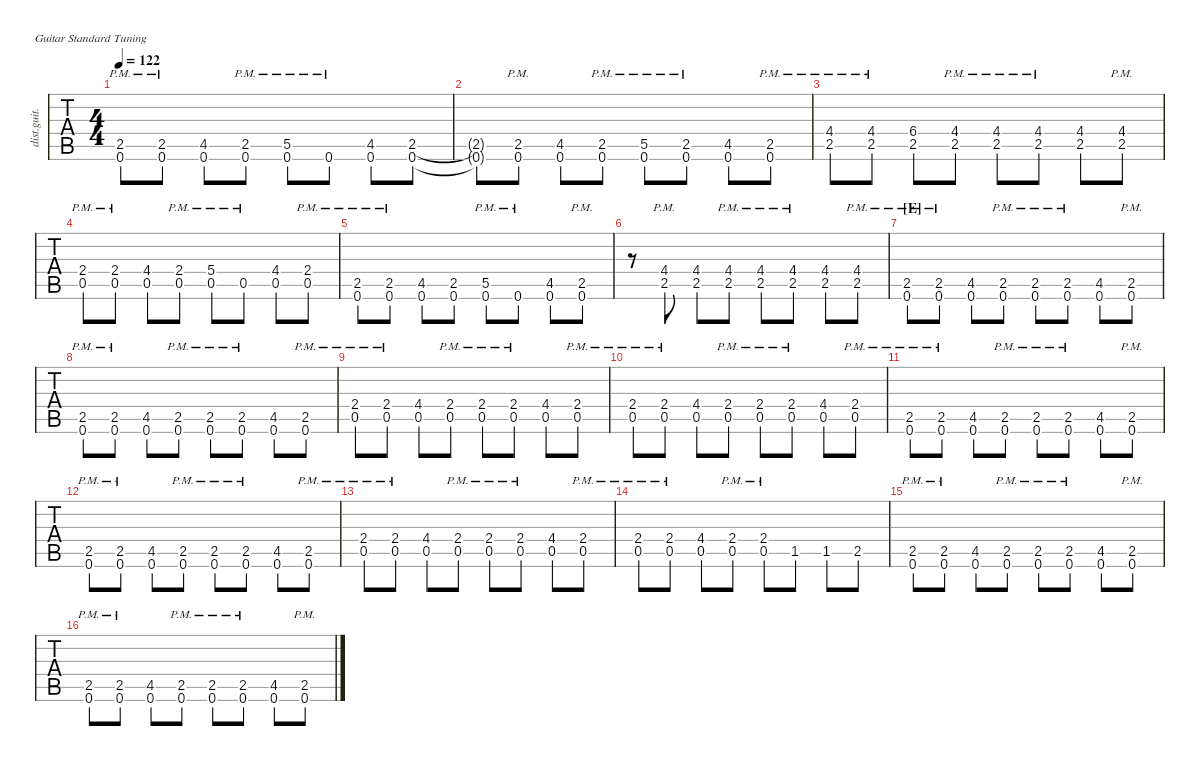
\defaultSystemsLayout 4
\hideDynamics
\bracketExtendMode nobrackets
\track ("2nd Guitar" "dist.guit.") {defaultSystemsLayout 4 instrument distortionguitar}
\staff {tabs}
\tuning (E4 B3 G3 D3 A2 E2)
\ts (4 4)
\tempo 122
\clef g2
\ks c
(2.5{pm} 0.6{pm}).8{dy mf} (2.5{pm} 0.6{pm}).8 (4.5{acc #} 0.6).8 (2.5{pm} 0.6{pm}).8 (5.5{pm} 0.6{pm}).8{dy f} 0.6{pm}.8{dy mf} (4.5{acc #} 0.6).8 (2.5 0.6).8 |
(2.5{t} 0.6{t}).8{dy f} (2.5 0.6{pm}).8{dy mf} (4.5{acc #} 0.6).8 (2.5{pm} 0.6{pm}).8 (5.5{pm} 0.6{pm}).8{dy f} (2.5{pm} 0.6{pm}).8{dy mf} (4.5{acc #} 0.6).8 (2.5{pm} 0.6{pm}).8 |
(4.4{pm acc #} 2.5{pm}).8 (4.4{pm acc #} 2.5{pm}).8 (6.4{acc #} 2.5).8{dy f} (4.4{pm acc #} 2.5{pm}).8{dy mf} (4.4{pm acc #} 2.5{pm}).8 (4.4{pm acc #} 2.5{pm}).8 (4.4{acc #} 2.5).8 (4.4{pm acc #} 2.5{pm}).8 |
(2.4{pm} 0.5{pm}).8 (2.4{pm} 0.5{pm}).8 (4.4{acc #} 0.5).8 (2.4{pm} 0.5{pm}).8 (5.4{pm} 0.5{pm}).8{dy f} 0.5{pm}.8{dy mf} (4.4{acc #} 0.5).8 (2.4 0.5{pm}).8 |
(2.5{pm} 0.6{pm}).8 (2.5{pm} 0.6{pm}).8 (4.5{acc #} 0.6).8 (2.5 0.6).8 (5.5{pm} 0.6{pm}).8{dy f} 0.6{pm}.8{dy mf} (4.5{acc #} 0.6).8 (2.5{pm} 0.6).8 |
r.8 (4.4{acc #} 2.5{pm}).8 (4.4{acc #} 2.5).8 (4.4{pm acc #} 2.5{pm}).8 (4.4{pm acc #} 2.5{pm}).8 (4.4{pm acc #} 2.5{pm}).8 (4.4{acc #} 2.5).8 (4.4{acc #} 2.5{pm}).8 |
\section ("E" "")
(2.5{pm} 0.6{pm}).8 (2.5{pm} 0.6{pm}).8 (4.5{acc #} 0.6).8 (2.5{pm} 0.6{pm}).8 (2.5{pm} 0.6{pm}).8 (2.5{pm} 0.6{pm}).8 (4.5{acc #} 0.6).8 (2.5{pm} 0.6{pm}).8 |
(2.5{pm} 0.6{pm}).8 (2.5{pm} 0.6{pm}).8 (4.5{acc #} 0.6).8 (2.5{pm} 0.6{pm}).8 (2.5{pm} 0.6{pm}).8 (2.5{pm} 0.6{pm}).8 (4.5{acc #} 0.6).8 (2.5{pm} 0.6{pm}).8 |
(2.4{pm} 0.5{pm}).8 (2.4{pm} 0.5{pm}).8 (4.4{acc #} 0.5).8 (2.4{pm} 0.5{pm}).8 (2.4{pm} 0.5{pm}).8 (2.4{pm} 0.5{pm}).8 (4.4{acc #} 0.5).8 (2.4{pm} 0.5{pm}).8 |
(2.4{pm} 0.5{pm}).8 (2.4{pm} 0.5{pm}).8 (4.4{acc #} 0.5).8 (2.4{pm} 0.5{pm}).8 (2.4{pm} 0.5{pm}).8 (2.4{pm} 0.5{pm}).8 (4.4{acc #} 0.5).8 (2.4{pm} 0.5{pm}).8 |
(2.5{pm} 0.6{pm}).8 (2.5{pm} 0.6{pm}).8 (4.5{acc #} 0.6).8 (2.5{pm} 0.6{pm}).8 (2.5{pm} 0.6{pm}).8 (2.5{pm} 0.6{pm}).8 (4.5{acc #} 0.6).8 (2.5{pm} 0.6{pm}).8 |
(2.5{pm} 0.6{pm}).8 (2.5{pm} 0.6{pm}).8 (4.5{acc #} 0.6).8 (2.5{pm} 0.6{pm}).8 (2.5{pm} 0.6{pm}).8 (2.5{pm} 0.6{pm}).8 (4.5{acc #} 0.6).8 (2.5{pm} 0.6{pm}).8 |
(2.4{pm} 0.5{pm}).8 (2.4{pm} 0.5{pm}).8 (4.4{acc #} 0.5).8 (2.4{pm} 0.5{pm}).8 (2.4{pm} 0.5{pm}).8 (2.4{pm} 0.5{pm}).8 (4.4{acc #} 0.5).8 (2.4{pm} 0.5{pm}).8 |
(2.4{pm} 0.5{pm}).8 (2.4{pm} 0.5{pm}).8 (4.4{acc #} 0.5).8 (2.4{pm} 0.5{pm}).8 (2.4{pm} 0.5{pm}).8 1.5{acc #}.8 1.5{acc #}.8 2.5.8 |
(2.5{pm} 0.6{pm}).8 (2.5{pm} 0.6{pm}).8 (4.5{acc #} 0.6).8 (2.5{pm} 0.6{pm}).8 (2.5{pm} 0.6{pm}).8 (2.5{pm} 0.6{pm}).8 (4.5{acc #} 0.6).8 (2.5{pm} 0.6{pm}).8 |
(2.5{pm} 0.6{pm}).8 (2.5{pm} 0.6{pm}).8 (4.5{acc #} 0.6).8 (2.5{pm} 0.6{pm}).8 (2.5{pm} 0.6{pm}).8 (2.5{pm} 0.6{pm}).8 (4.5{acc #} 0.6).8 (2.5{pm} 0.6{pm}).8
